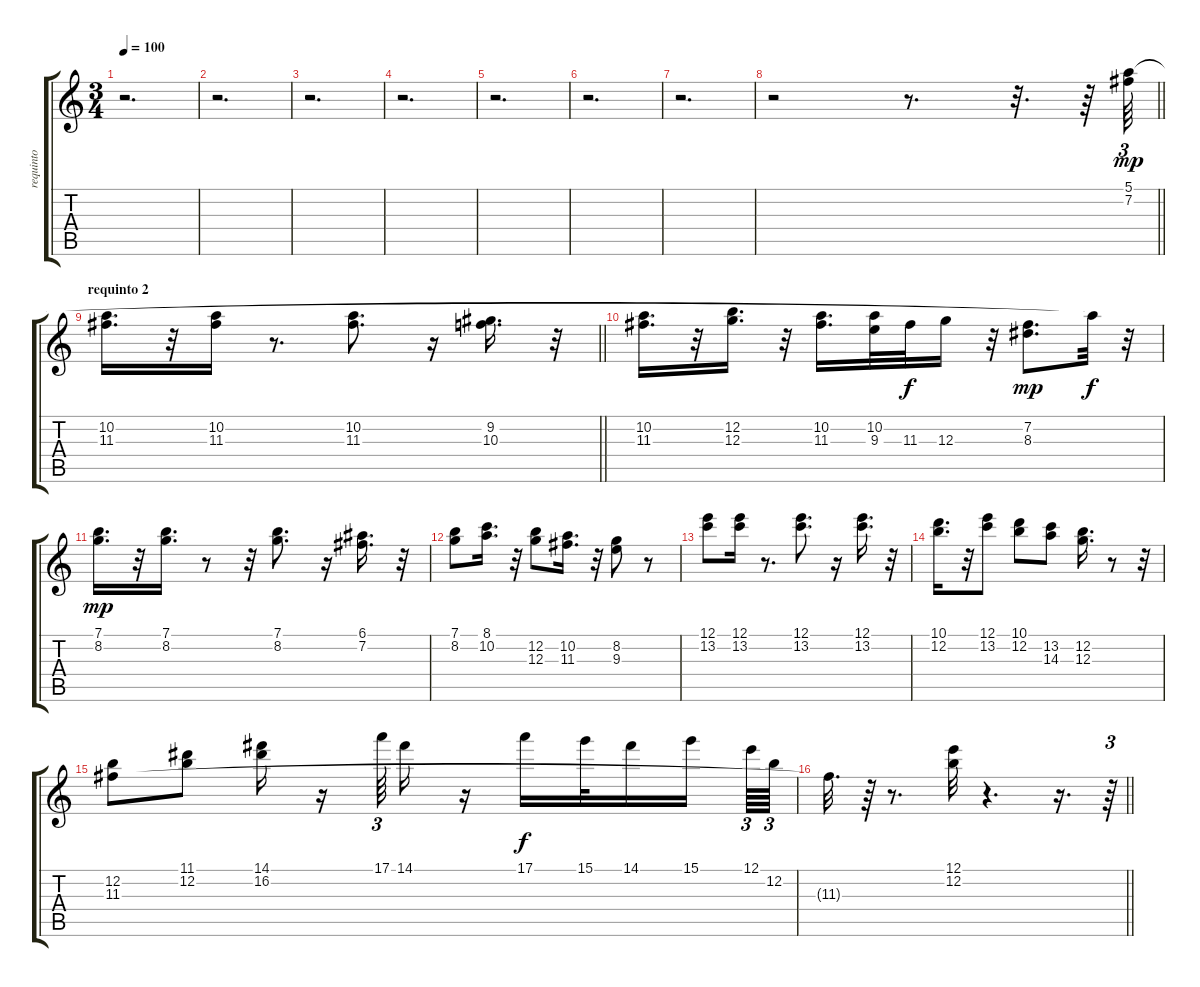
\track ("requinto" "requinto") {instrument acousticguitarnylon}
\staff {score tabs}
\tuning (E4 B3 G3 D3 A2 E2) {hide}
\ts (3 4)
\tempo 100
\clef g2
\ks c
r.2{d dy f} |
r.2{d} |
r.2{d} |
r.2{d} |
r.2{d} |
r.2{d} |
r.2{d} |
\barLineRight lightlight
r.2 r.8{d} r.32{d} r.64 (5.1 7.2).64{tu (3 2) dy mp} |
\section ("" "requinto 2")
\barLineRight lightlight
(10.2 11.3).16{d} r.32 (10.2 11.3).16 r.8{d} (10.2 11.3).8{d} r.16 (9.2 10.3).16{d} r.32 |
(10.2 11.3).16{d} r.32 (12.2 12.3).16{d} r.32 (10.2 11.3).16{d} (10.2 9.3).32 11.3.32{dy f} 12.3.16 r.32 (7.2 8.3).8{d dy mp} 5.1{t}.32{dy f} r.32 |
(7.1 8.2).16{d dy mp} r.32 (7.1 8.2).16{d} r.8 r.32 (7.1 8.2).8{d} r.16 (6.1 7.2).16{d} r.32 |
(7.1 8.2).8 (8.1 10.2).16{d} r.32 (12.2 12.3).8 (10.2 11.3).16{d} r.32 (8.2 9.3).8 r.8 |
(12.1 13.2).8 (12.1 13.2).16 r.8{d} (12.1 13.2).8{d} r.16 (12.1 13.2).16{d} r.32 |
(10.1 12.2).16{d} r.32 (12.1 13.2).8 (10.1 12.2).8 (13.2 14.3).8 (12.2 12.3).16{d} r.8 r.32 |
(12.2 11.3).8 (11.1 12.2).8 (14.1 16.2).16 r.16 17.1.64{tu (3 2)} 14.1.16 r.16 17.1.16{dy f} 15.1.32 14.1.16 15.1.16{beam splitsecondary} 12.1.64{tu (3 2)} 12.2.64{tu (3 2)} |
\barLineRight lightlight
11.3{t}.32{d} r.64 r.8{d} (12.1 12.2).32 r.4{d} r.16{d} r.64{tu (3 2)}
